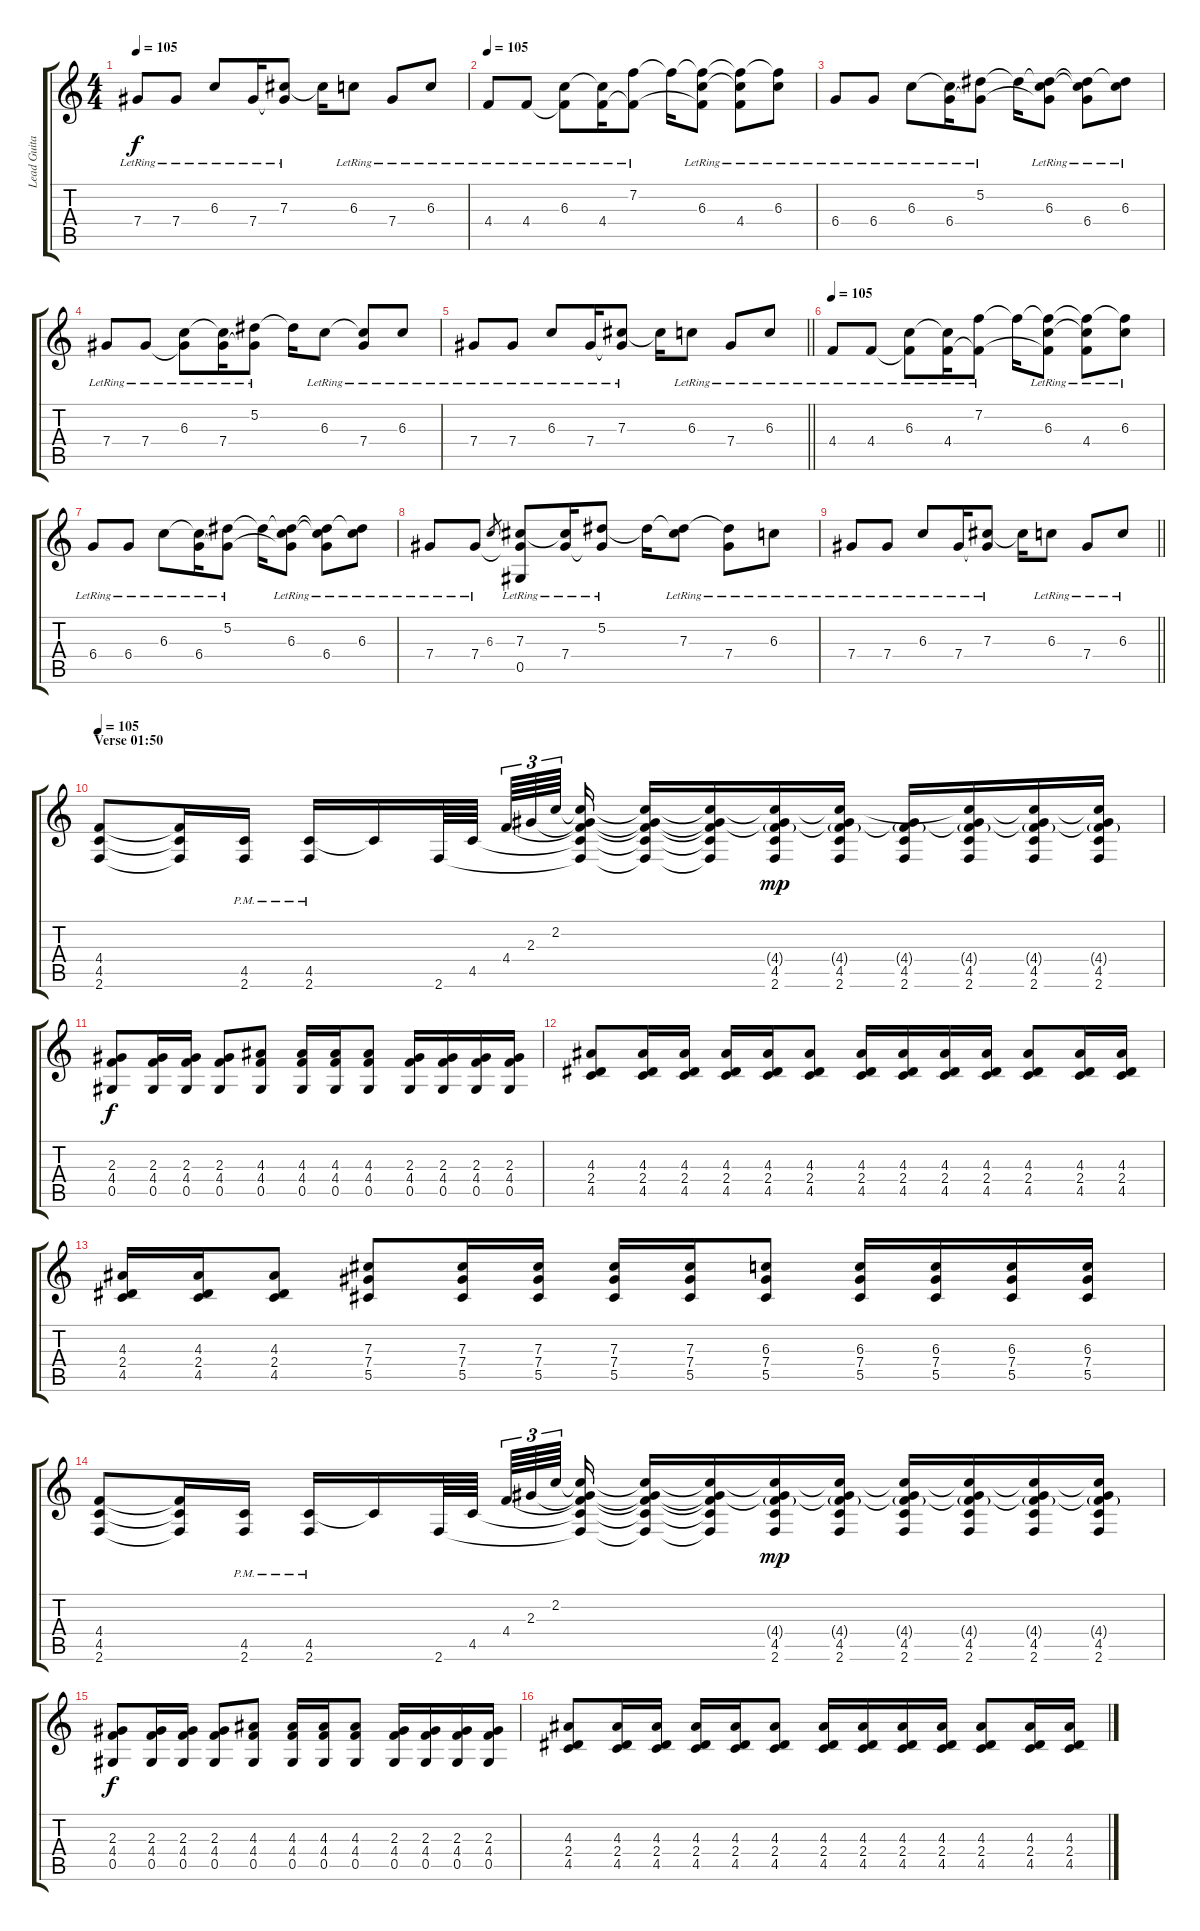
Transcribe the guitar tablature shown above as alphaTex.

\track ("Lead Guitar" "Lead Guita") {instrument distortionguitar}
\staff {score tabs}
\tuning (Eb4 Bb3 Gb3 Db3 Ab2 Eb2) {hide}
\ts (4 4)
\tempo 105
\clef g2
\ks c
7.4{lr}.8{dy f} 7.4{lr}.8 6.3{lr}.8 7.4{lr}.16 (7.3{lr} 7.4{t}).8 7.3{t}.16 6.3{lr}.8 7.4{lr}.8 6.3{lr}.8 |
\tempo 105
4.4{lr}.8{instrument distortionguitar} 4.4{lr}.8 (6.3{lr} 4.4{t}).8 (6.3{t} 4.4{lr}).16 (7.2{lr} 4.4{t}).8 7.2{t}.16 (7.2{t} 6.3{lr} 4.4{t}).8 (7.2{t} 6.3{t} 4.4{lr}).8 (7.2{t} 6.3{lr}).8 |
6.4{lr}.8 6.4{lr}.8 6.3{lr}.8 (6.3{t} 6.4{lr}).16 (5.2{lr} 6.4{t}).8 5.2{t}.16 (5.2{t} 6.3{lr} 6.4{t}).8 (5.2{t} 6.3{t} 6.4{lr}).8 (5.2{t} 6.3{lr}).8 |
7.4{lr}.8 7.4{lr}.8 (6.3{lr} 7.4{t}).8 (6.3{t} 7.4{lr}).16 (5.2{lr} 7.4{t}).8 5.2{t}.16 6.3{lr}.8 (6.3{t} 7.4{lr}).8 6.3{lr}.8 |
\barLineRight lightlight
7.4{lr}.8 7.4{lr}.8 6.3{lr}.8 7.4{lr}.16 (7.3{lr} 7.4{t}).8 7.3{t}.16 6.3{lr}.8 7.4{lr}.8 6.3{lr}.8 |
\tempo 105
4.4{lr}.8{instrument distortionguitar} 4.4{lr}.8 (6.3{lr} 4.4{t}).8 (6.3{t} 4.4{lr}).16 (7.2{lr} 4.4{t}).8 7.2{t}.16 (7.2{t} 6.3{lr} 4.4{t}).8 (7.2{t} 6.3{t} 4.4{lr}).8 (7.2{t} 6.3{lr}).8 |
6.4{lr}.8 6.4{lr}.8 6.3{lr}.8 (6.3{t} 6.4{lr}).16 (5.2{lr} 6.4{t}).8 5.2{t}.16 (5.2{t} 6.3{lr} 6.4{t}).8 (5.2{t} 6.3{t} 6.4{lr}).8 (5.2{t} 6.3{lr}).8 |
7.4{lr}.8 7.4{lr}.8 6.3.8{gr} (7.3{lr} 7.4{t} 0.5).8 (7.3{t} 7.4{lr}).16 (5.2{lr} 7.4{t}).8 5.2{t}.16 (5.2{t} 7.3{lr}).8 (5.2{t} 7.4{lr}).8 6.3{lr}.8 |
\barLineRight lightlight
7.4{lr}.8 7.4{lr}.8 6.3{lr}.8 7.4{lr}.16 (7.3{lr} 7.4{t}).8 7.3{t}.16 6.3{lr}.8 7.4{lr}.8 6.3{lr}.8 |
\section ("" "Verse 01:50")
\tempo 105
(4.4 4.5 2.6).8 (4.4{t} 4.5{t} 2.6{t}).16 (4.5{pm} 2.6{pm}).16 (4.5{pm} 2.6{pm}).16 4.5{t}.16 2.6.64 4.5.64{beam splitsecondary} 4.4.64{tu (3 2)} 2.3.64{tu (3 2)} 2.2.64{tu (3 2) beam splitsecondary} (2.2{t} 2.3{t} 4.4{t} 4.5{t} 2.6{t}).16 (2.2{t} 2.3{t} 4.4{t} 4.5{t} 2.6{t}).16 (2.2{t} 2.3{t} 4.4{t} 4.5{t} 2.6{t}).16 (2.2{t} 2.3{t} 4.4{g} 4.5 2.6).16{dy mp} (2.2{t} 2.3{t} 4.4{g} 4.5 2.6).16 (2.3{t} 4.4{g} 4.5 2.6).16 (2.2{t} 2.3{t} 4.4{g} 4.5 2.6).16 (2.2{t} 2.3{t} 4.4{g} 4.5 2.6).16 (2.2{t} 2.3{t} 4.4{g} 4.5 2.6).16 |
(2.3 4.4 0.5).8{dy f} (2.3 4.4 0.5).16 (2.3 4.4 0.5).16 (2.3 4.4 0.5).8 (4.3 4.4 0.5).8 (4.3 4.4 0.5).16 (4.3 4.4 0.5).16 (4.3 4.4 0.5).8 (2.3 4.4 0.5).16 (2.3 4.4 0.5).16 (2.3 4.4 0.5).16 (2.3 4.4 0.5).16 |
(4.3 2.4 4.5).8 (4.3 2.4 4.5).16 (4.3 2.4 4.5).16 (4.3 2.4 4.5).16 (4.3 2.4 4.5).16 (4.3 2.4 4.5).8 (4.3 2.4 4.5).16 (4.3 2.4 4.5).16 (4.3 2.4 4.5).16 (4.3 2.4 4.5).16 (4.3 2.4 4.5).8 (4.3 2.4 4.5).16 (4.3 2.4 4.5).16 |
(4.3 2.4 4.5).16 (4.3 2.4 4.5).16 (4.3 2.4 4.5).8 (7.3 7.4 5.5).8 (7.3 7.4 5.5).16 (7.3 7.4 5.5).16 (7.3 7.4 5.5).16 (7.3 7.4 5.5).16 (6.3 7.4 5.5).8 (6.3 7.4 5.5).16 (6.3 7.4 5.5).16 (6.3 7.4 5.5).16 (6.3 7.4 5.5).16 |
(4.4 4.5 2.6).8 (4.4{t} 4.5{t} 2.6{t}).16 (4.5{pm} 2.6{pm}).16 (4.5{pm} 2.6{pm}).16 4.5{t}.16 2.6.64 4.5.64{beam splitsecondary} 4.4.64{tu (3 2)} 2.3.64{tu (3 2)} 2.2.64{tu (3 2) beam splitsecondary} (2.2{t} 2.3{t} 4.4{t} 4.5{t} 2.6{t}).16 (2.2{t} 2.3{t} 4.4{t} 4.5{t} 2.6{t}).16 (2.2{t} 2.3{t} 4.4{t} 4.5{t} 2.6{t}).16 (2.2{t} 2.3{t} 4.4{g} 4.5 2.6).16{dy mp} (2.2{t} 2.3{t} 4.4{g} 4.5 2.6).16 (2.2{t} 2.3{t} 4.4{g} 4.5 2.6).16 (2.2{t} 2.3{t} 4.4{g} 4.5 2.6).16 (2.2{t} 2.3{t} 4.4{g} 4.5 2.6).16 (2.2{t} 2.3{t} 4.4{g} 4.5 2.6).16 |
(2.3 4.4 0.5).8{dy f} (2.3 4.4 0.5).16 (2.3 4.4 0.5).16 (2.3 4.4 0.5).8 (4.3 4.4 0.5).8 (4.3 4.4 0.5).16 (4.3 4.4 0.5).16 (4.3 4.4 0.5).8 (2.3 4.4 0.5).16 (2.3 4.4 0.5).16 (2.3 4.4 0.5).16 (2.3 4.4 0.5).16 |
(4.3 2.4 4.5).8 (4.3 2.4 4.5).16 (4.3 2.4 4.5).16 (4.3 2.4 4.5).16 (4.3 2.4 4.5).16 (4.3 2.4 4.5).8 (4.3 2.4 4.5).16 (4.3 2.4 4.5).16 (4.3 2.4 4.5).16 (4.3 2.4 4.5).16 (4.3 2.4 4.5).8 (4.3 2.4 4.5).16 (4.3 2.4 4.5).16
